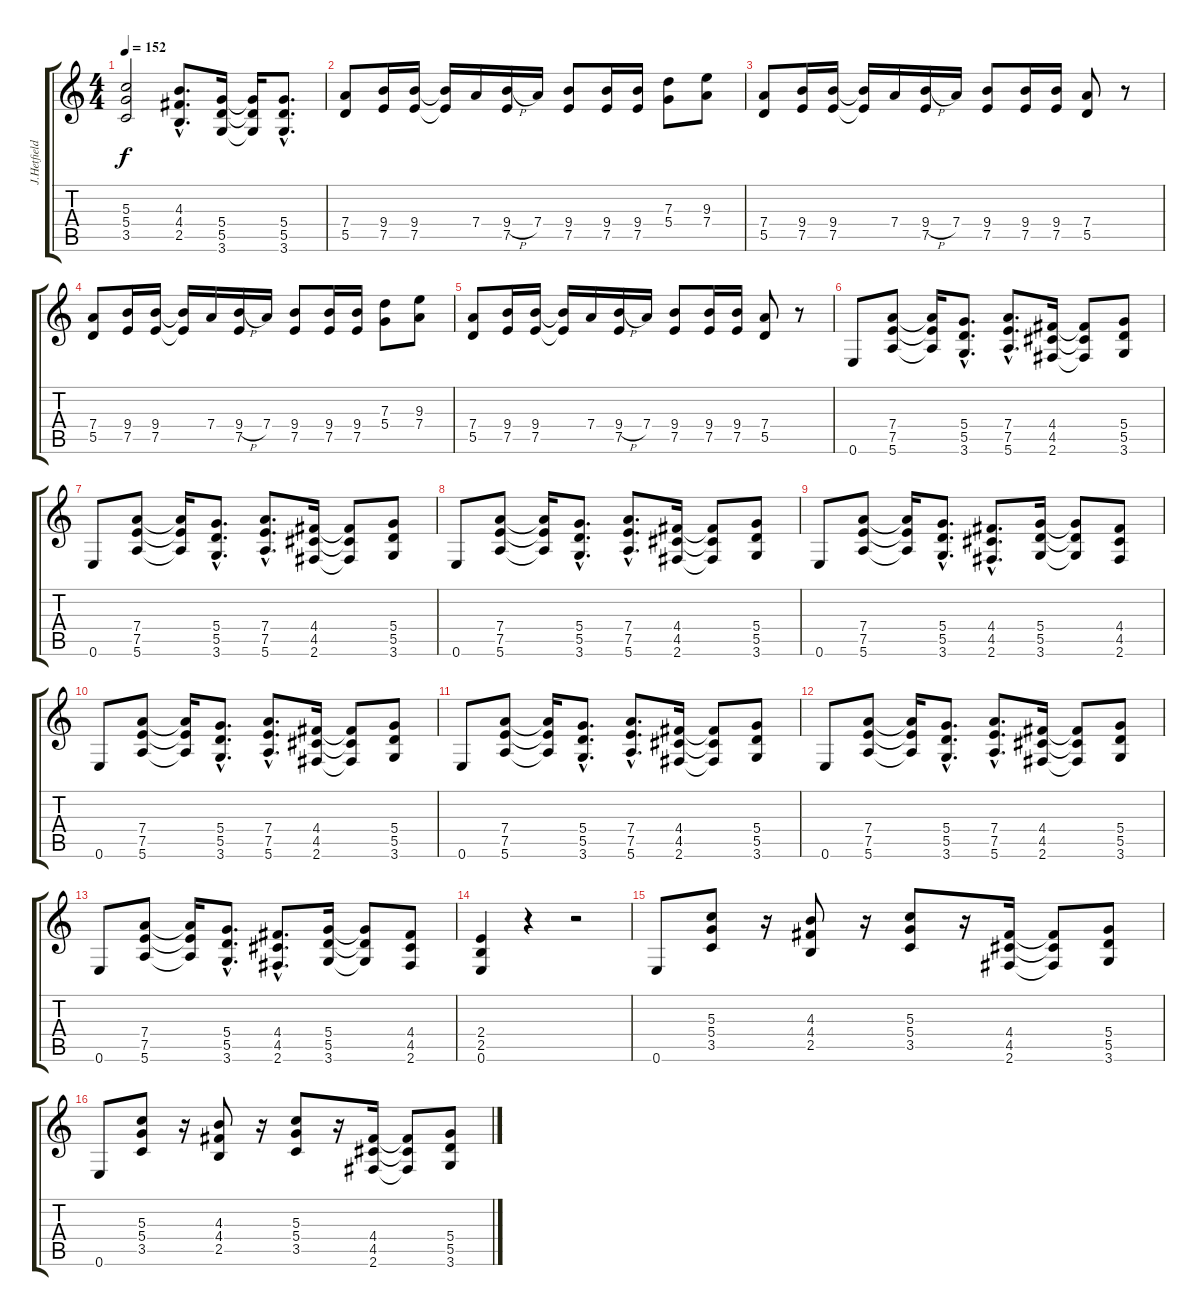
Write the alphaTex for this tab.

\track ("J.Hetfield" "J.Hetfield") {instrument distortionguitar}
\staff {score tabs}
\tuning (E4 B3 G3 D3 A2 E2) {hide}
\ts (4 4)
\tempo 152
\clef g2
\ks c
(5.3 5.4 3.5).2{dy f} (4.3{hac} 4.4{hac} 2.5{hac}).8{d} (5.4 5.5 3.6).16 (5.4{t} 5.5{t} 3.6{t}).16 (5.4{hac} 5.5{hac} 3.6{hac}).8{d} |
(7.4 5.5).8 (9.4 7.5).16 (9.4 7.5).16 (9.4{t} 7.5{t}).16 7.4.16 (9.4{h} 7.5).16 7.4.16 (9.4 7.5).8 (9.4 7.5).16 (9.4 7.5).16 (7.3 5.4).8 (9.3 7.4).8 |
(7.4 5.5).8 (9.4 7.5).16 (9.4 7.5).16 (9.4{t} 7.5{t}).16 7.4.16 (9.4{h} 7.5).16 7.4.16 (9.4 7.5).8 (9.4 7.5).16 (9.4 7.5).16 (7.4 5.5).8 r.8 |
(7.4 5.5).8 (9.4 7.5).16 (9.4 7.5).16 (9.4{t} 7.5{t}).16 7.4.16 (9.4{h} 7.5).16 7.4.16 (9.4 7.5).8 (9.4 7.5).16 (9.4 7.5).16 (7.3 5.4).8 (9.3 7.4).8 |
(7.4 5.5).8 (9.4 7.5).16 (9.4 7.5).16 (9.4{t} 7.5{t}).16 7.4.16 (9.4{h} 7.5).16 7.4.16 (9.4 7.5).8 (9.4 7.5).16 (9.4 7.5).16 (7.4 5.5).8 r.8 |
0.6.8 (7.4 7.5 5.6).8 (7.4{t} 7.5{t} 5.6{t}).16 (5.4{hac} 5.5{hac} 3.6{hac}).8{d} (7.4{hac} 7.5{hac} 5.6{hac}).8{d} (4.4 4.5 2.6).16 (4.4{t} 4.5{t} 2.6{t}).8 (5.4 5.5 3.6).8 |
0.6.8 (7.4 7.5 5.6).8 (7.4{t} 7.5{t} 5.6{t}).16 (5.4{hac} 5.5{hac} 3.6{hac}).8{d} (7.4{hac} 7.5{hac} 5.6{hac}).8{d} (4.4 4.5 2.6).16 (4.4{t} 4.5{t} 2.6{t}).8 (5.4 5.5 3.6).8 |
0.6.8 (7.4 7.5 5.6).8 (7.4{t} 7.5{t} 5.6{t}).16 (5.4{hac} 5.5{hac} 3.6{hac}).8{d} (7.4{hac} 7.5{hac} 5.6{hac}).8{d} (4.4 4.5 2.6).16 (4.4{t} 4.5{t} 2.6{t}).8 (5.4 5.5 3.6).8 |
0.6.8 (7.4 7.5 5.6).8 (7.4{t} 7.5{t} 5.6{t}).16 (5.4{hac} 5.5{hac} 3.6{hac}).8{d} (4.4{hac} 4.5{hac} 2.6{hac}).8{d} (5.4 5.5 3.6).16 (5.4{t} 5.5{t} 3.6{t}).8 (4.4 4.5 2.6).8 |
0.6.8 (7.4 7.5 5.6).8 (7.4{t} 7.5{t} 5.6{t}).16 (5.4{hac} 5.5{hac} 3.6{hac}).8{d} (7.4{hac} 7.5{hac} 5.6{hac}).8{d} (4.4 4.5 2.6).16 (4.4{t} 4.5{t} 2.6{t}).8 (5.4 5.5 3.6).8 |
0.6.8 (7.4 7.5 5.6).8 (7.4{t} 7.5{t} 5.6{t}).16 (5.4{hac} 5.5{hac} 3.6{hac}).8{d} (7.4{hac} 7.5{hac} 5.6{hac}).8{d} (4.4 4.5 2.6).16 (4.4{t} 4.5{t} 2.6{t}).8 (5.4 5.5 3.6).8 |
0.6.8 (7.4 7.5 5.6).8 (7.4{t} 7.5{t} 5.6{t}).16 (5.4{hac} 5.5{hac} 3.6{hac}).8{d} (7.4{hac} 7.5{hac} 5.6{hac}).8{d} (4.4 4.5 2.6).16 (4.4{t} 4.5{t} 2.6{t}).8 (5.4 5.5 3.6).8 |
0.6.8 (7.4 7.5 5.6).8 (7.4{t} 7.5{t} 5.6{t}).16 (5.4{hac} 5.5{hac} 3.6{hac}).8{d} (4.4{hac} 4.5{hac} 2.6{hac}).8{d} (5.4 5.5 3.6).16 (5.4{t} 5.5{t} 3.6{t}).8 (4.4 4.5 2.6).8 |
(2.4 2.5 0.6).4 r.4 r.2 |
0.6.8 (5.3 5.4 3.5).8 r.16 (4.3 4.4 2.5).8 r.16 (5.3 5.4 3.5).8 r.16 (4.4 4.5 2.6).16 (4.4{t} 4.5{t} 2.6{t}).8 (5.4 5.5 3.6).8 |
0.6.8 (5.3 5.4 3.5).8 r.16 (4.3 4.4 2.5).8 r.16 (5.3 5.4 3.5).8 r.16 (4.4 4.5 2.6).16 (4.4{t} 4.5{t} 2.6{t}).8 (5.4 5.5 3.6).8
